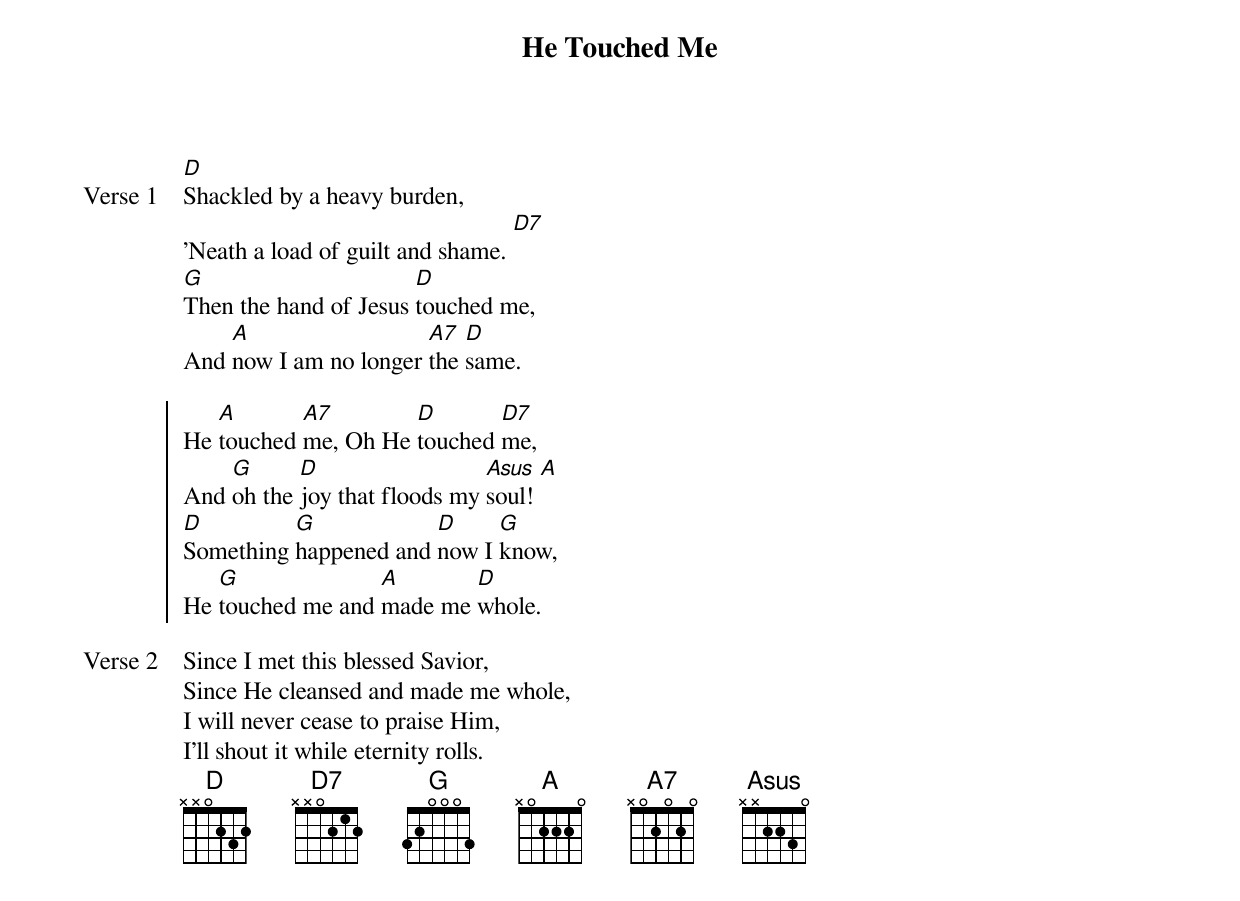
{title: He Touched Me}
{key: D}

{start_of_verse: Verse 1}
[D]Shackled by a heavy burden,
'Neath a load of guilt and shame. [D7]
[G]Then the hand of Jesus [D]touched me,
And [A]now I am no longer [A7]the [D]same.
{end_of_verse}

{start_of_chorus}
He [A]touched [A7]me, Oh He [D]touched [D7]me,
And [G]oh the [D]joy that floods my [Asus]soul! [A]
[D]Something [G]happened and [D]now I [G]know,
He [G]touched me and [A]made me [D]whole.
{end_of_chorus}

{start_of_verse: Verse 2}
Since I met this blessed Savior,
Since He cleansed and made me whole,
I will never cease to praise Him,
I'll shout it while eternity rolls.
{end_of_verse}
